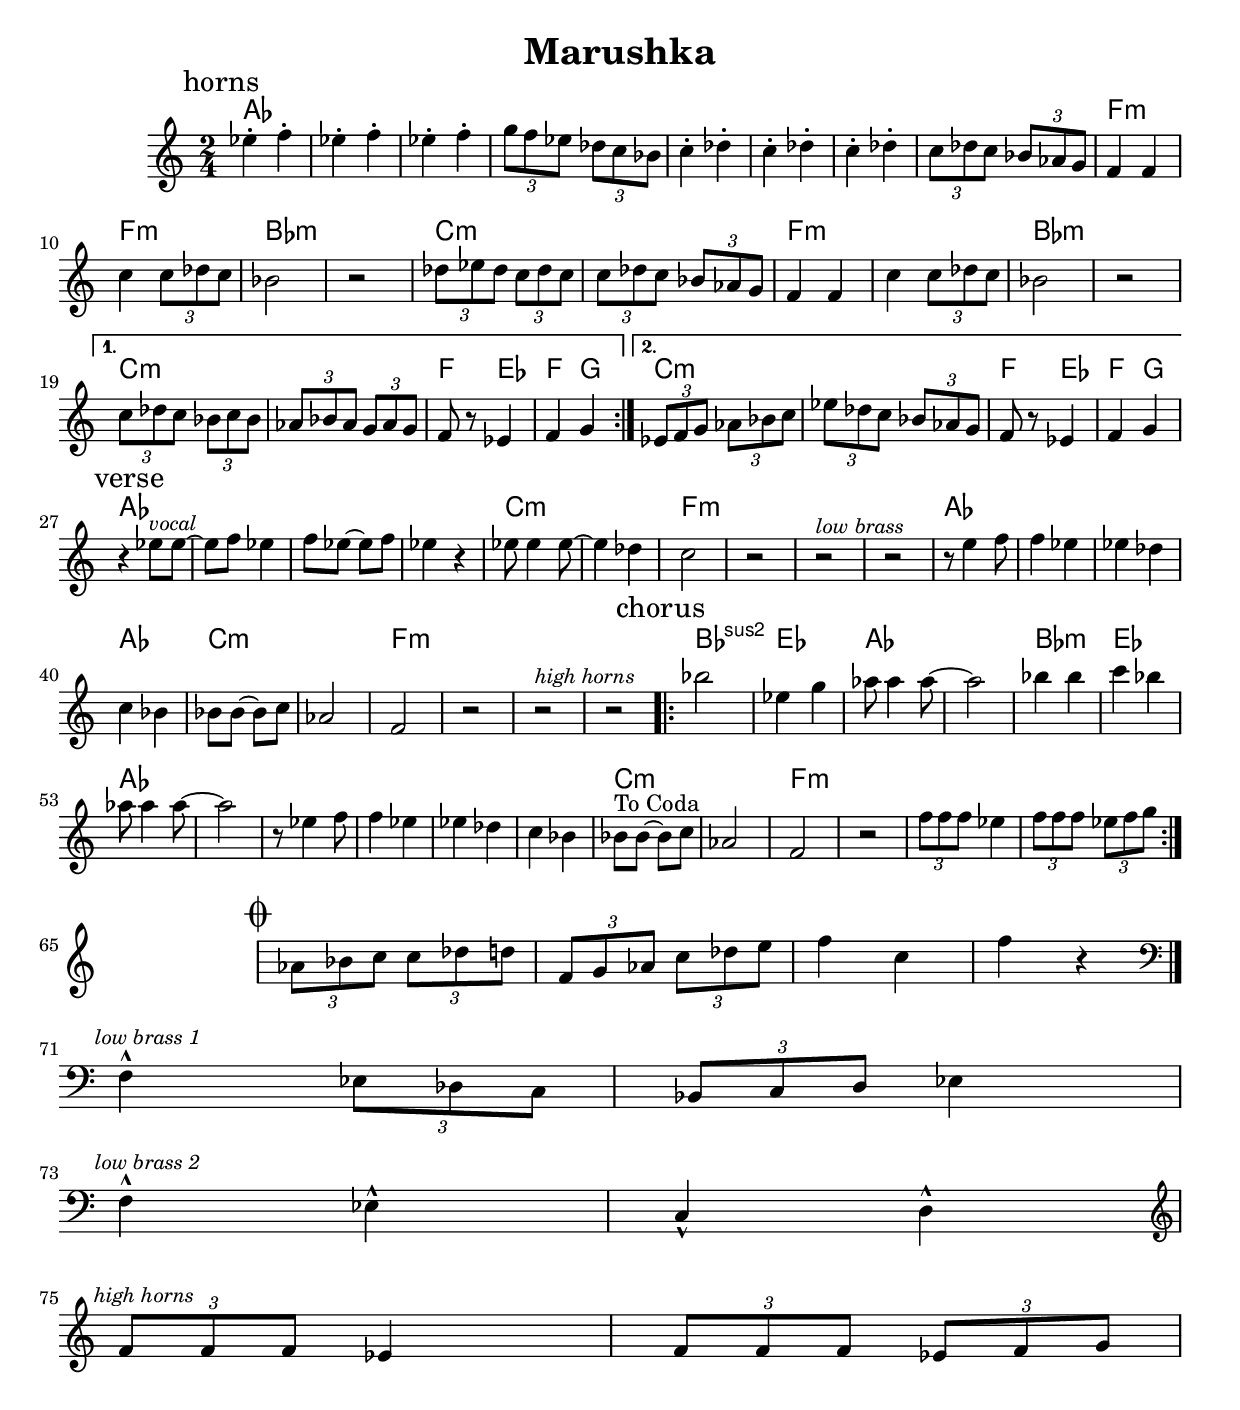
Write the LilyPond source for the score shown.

\version "2.12.3"

\header {
 title = "Marushka"
 composer = ""
}

slash = {
	\override NoteHead #'style = #'slash
	\override Stem #'transparent = ##t
}

noslash = {
	\revert NoteHead #'style
	\revert Stem #'transparent
}

melody = { \relative c'' { \time 2/4
	\mark "horns"
	\repeat volta 2 {
		ees4-. f-. | ees4-. f-. | ees4-. f-. | \times 2/3 { g8 f ees } \times 2/3 { des8 c bes } | 
		c4-. des-. | c4-. des-. | c4-. des-. | \times 2/3 { c8 des c } \times 2/3 { bes8 aes g } |
		f4 f | c' \times 2/3 { c8 des c } | bes2 | r |
		\times 2/3 { des8 ees des } \times 2/3 { c des c | } \times 2/3 { c des c } \times 2/3 { bes aes g }
		f4 f | c' \times 2/3 { c8 des c } | bes2 | r |
		}
		\alternative {
			{ \times 2/3 { c8 des c } \times 2/3 { bes c bes | } \times 2/3 { aes bes aes } \times 2/3 { g aes g | }
			f8 r ees4 | f g | }
			{ \times 2/3 { ees8 f g } \times 2/3 { aes bes c | } \times 2/3 { ees des c } \times 2/3 { bes aes g | }
			f8 r ees4 | f g | } 
			} \break

	\mark "verse"
		r4 ees'8^\markup { \small \italic "vocal" } ees~ | ees f ees4 | f8 ees~ ees f | ees4 r | 
		ees8 ees4 ees8~ | ees4 des | c2 | r2 |
		r2^\markup { \small \italic "low brass" } | r |
		r8 e4 f8 | f4 ees | ees des | c bes | bes8 bes~ bes c | aes2 | f2 | r2 |
		r2^\markup { \small \italic "high horns" } r 
		
	\mark "chorus"
	\repeat volta 2 {
		bes'2 | ees,4 g | aes8 aes4 aes8~ | aes2 |
		bes4 bes | c bes | aes8 aes4 aes8~ | aes2 |
		r8 ees4 f8 | f4 ees | ees des | c bes | 
		bes8^ \markup { "To Coda" } bes8~ bes c | aes2 | f | r | 
		\times 2/3 { f'8 f f } ees4 | \times 2/3 { f8 f f } \times 2/3 { ees8 f g } |
		} \break

	\stopStaff s1 %empty bar for coda 
	\startStaff
			
	\mark \markup { \musicglyph #"scripts.coda" } 
	\times 2/3 { aes,8 bes c } \times 2/3 { c des d } \times 2/3 { f, g aes } \times 2/3 { c des e } f4 c f r | \bar "|." \break \break

	\mark \markup { \small \italic "low brass 1" }
		\clef bass 
		f,,4-^ \times 2/3 { ees8 des c } | \times 2/3 { bes c d } ees4 | \break

	\mark \markup { \small \italic "low brass 2" }
		\clef bass 
		f4-^ ees-^ | c-^ d-^ | \break

	\mark \markup { \small \italic "high horns" }
		\clef treble
		\times 2/3 { f'8 f f } ees4 | \times 2/3 { f8 f f } \times 2/3 { ees8 f g } |
		
}
}

midbrass = { \relative c { \time 2/4
}
}

bass = { \relative c { \time 2/4
}
}

changes = { \chordmode { \time 2/4

	%horns
	aes2 | aes | aes | aes | aes | aes | aes | aes |
	f:min | f: min | bes:min | bes:min | c:min | c:min | 
	f:min | f: min | bes:min | bes:min | c:min | c:min | 
	f4 ees | f g | c2:min | c:min | f4 ees | f g |

	%verse
	aes2 | aes | aes | aes | 
	c:min | c:min | f:min | f:min | f:min | f:min |
	aes2 | aes | aes | aes | 
	c:min | c:min | f:min | f:min | f:min | f:min |

	%chorus
	bes:min2 | ees | aes | aes | bes:min | ees | aes | aes | 
	aes | aes | aes | aes | c:min | c:min | f:min | f:min | f:min | f:min |
}
}

\book {
	\score { 
	  <<
	    \new ChordNames {
		\set chordChanges = ##t
		\changes
	    }
	    \new Staff { 
		\melody
	    }
	  >>
	}
}
